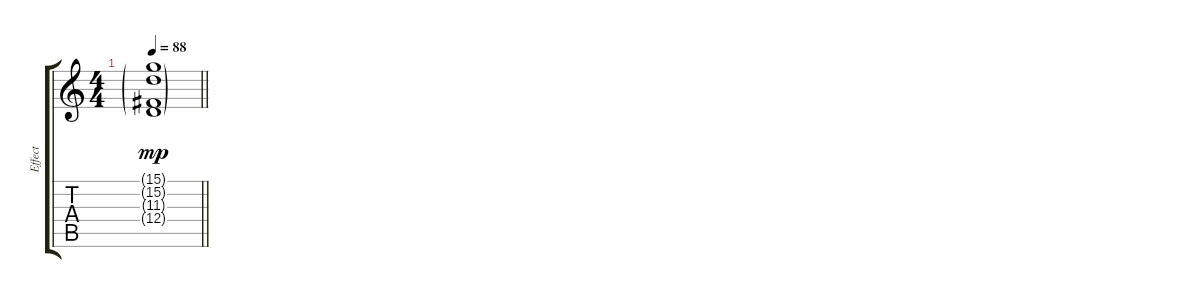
\track ("Effect" "Effect") {instrument koto}
\staff {score tabs}
\tuning (E4 B3 G3 D3 A2 E2) {hide}
\ts (4 4)
\tempo 88
\clef g2
\barLineRight lightlight
\ks c
(15.1{g} 15.2{g} 11.3{g} 12.4{g}).1{dy mp}
